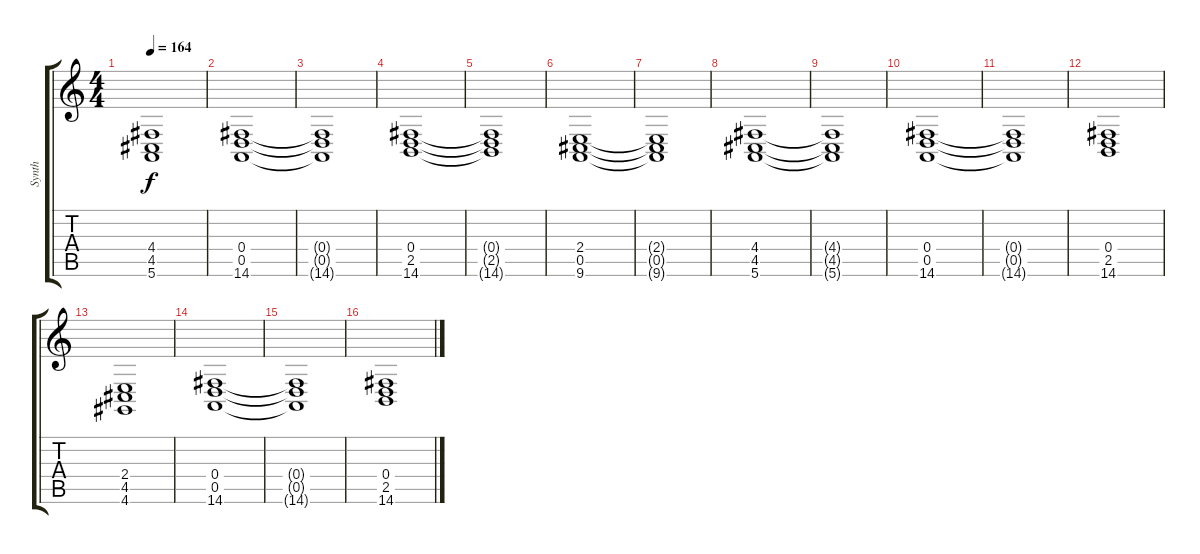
\track ("Synth" "Synth") {instrument synthstrings1}
\staff {score tabs}
\tuning (E4 B3 G3 D3 A2 E2) {hide}
\ts (4 4)
\tempo 164
\clef g2
\ks c
(4.4{t} 4.5{t} 5.6{t}).1{dy f} |
(0.4 0.5 14.6).1 |
(0.4{t} 0.5{t} 14.6{t}).1 |
(0.4 2.5 14.6).1 |
(0.4{t} 2.5{t} 14.6{t}).1 |
(2.4 0.5 9.6).1 |
(2.4{t} 0.5{t} 9.6{t}).1 |
(4.4 4.5 5.6).1 |
(4.4{t} 4.5{t} 5.6{t}).1 |
(0.4 0.5 14.6).1 |
(0.4{t} 0.5{t} 14.6{t}).1 |
(0.4 2.5 14.6).1 |
(2.4 4.5 4.6).1 |
(0.4 0.5 14.6).1 |
(0.4{t} 0.5{t} 14.6{t}).1 |
(0.4 2.5 14.6).1
